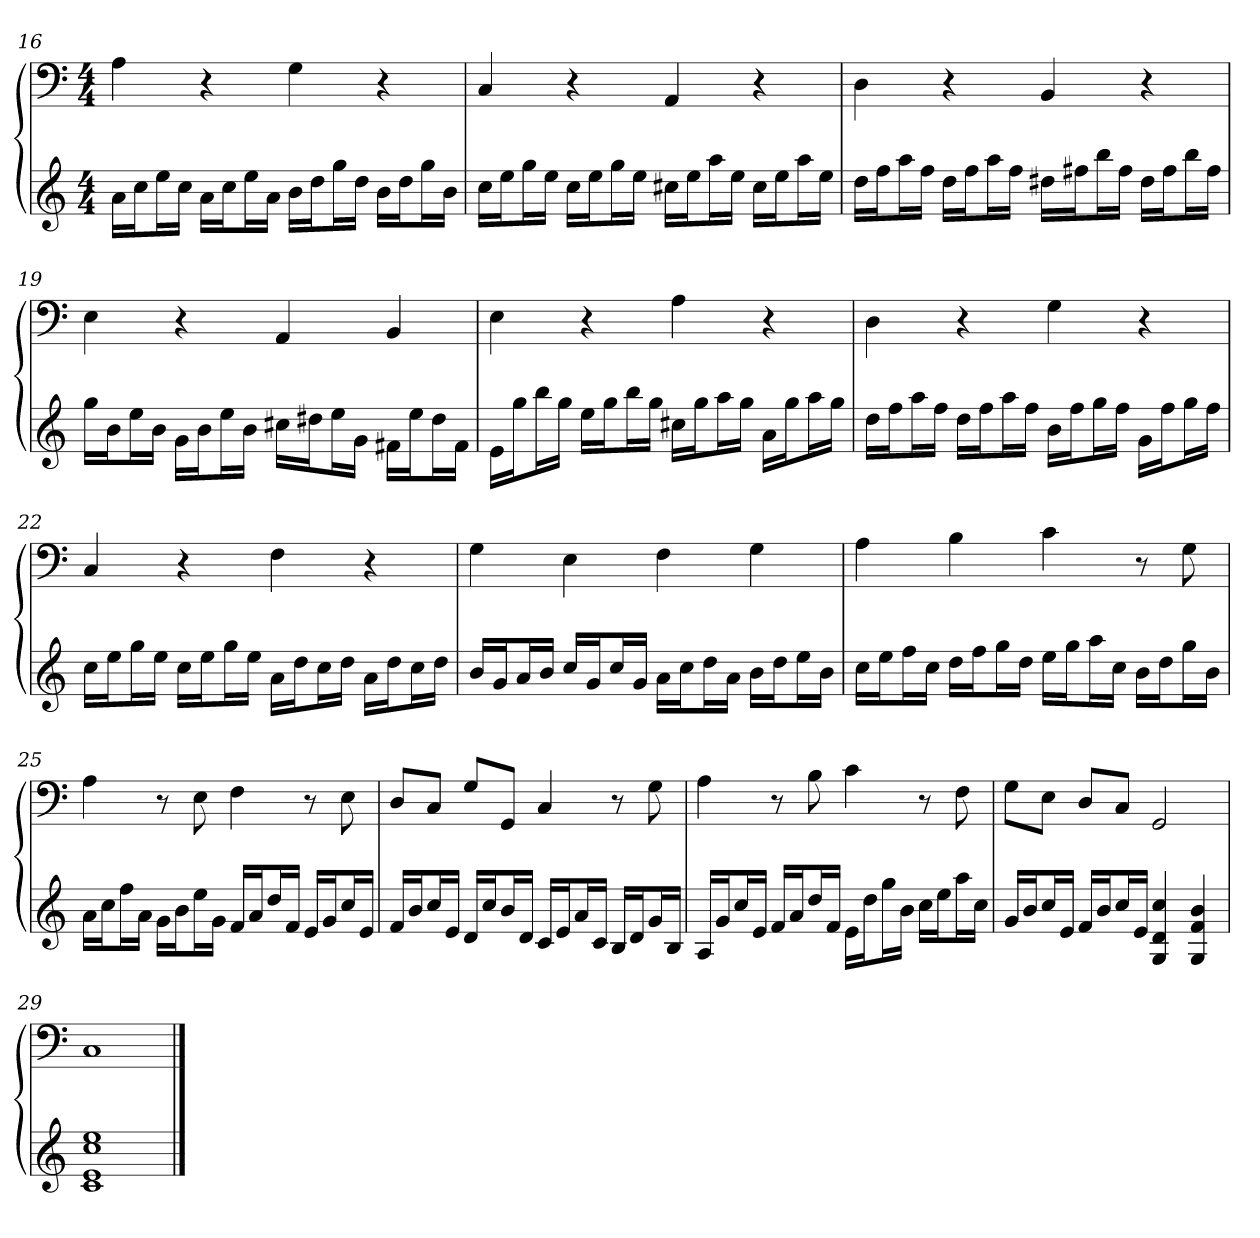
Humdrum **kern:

**kern	**kern
*part1	*part1
*staff2	*staff1
*k[]	*k[]
*C:	*C:
*M4/4	*M4/4
=16	=16
16aLL	4A
16ccJ	.
16eeL	.
16ccJJ	.
16aLL	4r
16ccJ	.
16eeL	.
16aJJ	.
16bLL	4G
16ddJ	.
16ggL	.
16ddJJ	.
16bLL	4r
16ddJ	.
16ggL	.
16bJJ	.
=17	=17
16ccLL	4C
16eeJ	.
16ggL	.
16eeJJ	.
16ccLL	4r
16eeJ	.
16ggL	.
16eeJJ	.
16cc#XLL	4AA
16eeJ	.
16aaL	.
16eeJJ	.
16cc#LL	4r
16eeJ	.
16aaL	.
16eeJJ	.
=18	=18
16ddLL	4D
16ffJ	.
16aaL	.
16ffJJ	.
16ddLL	4r
16ffJ	.
16aaL	.
16ffJJ	.
16dd#XLL	4BB
16ff#XJ	.
16bbL	.
16ff#JJ	.
16dd#LL	4r
16ff#J	.
16bbL	.
16ff#JJ	.
=19	=19
16ggLL	4E
16bJ	.
16eeL	.
16bJJ	.
16gLL	4r
16bJ	.
16eeL	.
16bJJ	.
16cc#XLL	4AA
16dd#XJ	.
16eeL	.
16gJJ	.
16f#XLL	4BB
16eeJ	.
16dd#L	.
16f#JJ	.
=20	=20
16eLL	4E
16ggJ	.
16bbL	.
16ggJJ	.
16eeLL	4r
16ggJ	.
16bbL	.
16ggJJ	.
16cc#XLL	4A
16ggJ	.
16aaL	.
16ggJJ	.
16aLL	4r
16ggJ	.
16aaL	.
16ggJJ	.
=21	=21
16ddLL	4D
16ffJ	.
16aaL	.
16ffJJ	.
16ddLL	4r
16ffJ	.
16aaL	.
16ffJJ	.
16bLL	4G
16ffJ	.
16ggL	.
16ffJJ	.
16gLL	4r
16ffJ	.
16ggL	.
16ffJJ	.
=22	=22
16ccLL	4C
16eeJ	.
16ggL	.
16eeJJ	.
16ccLL	4r
16eeJ	.
16ggL	.
16eeJJ	.
16aLL	4F
16ddJ	.
16ccL	.
16ddJJ	.
16aLL	4r
16ddJ	.
16ccL	.
16ddJJ	.
=23	=23
16bLL	4G
16gJ	.
16aL	.
16bJJ	.
16ccLL	4E
16gJ	.
16ccL	.
16gJJ	.
16aLL	4F
16ccJ	.
16ddL	.
16aJJ	.
16bLL	4G
16ddJ	.
16eeL	.
16bJJ	.
=24	=24
16ccLL	4A
16eeJ	.
16ffL	.
16ccJJ	.
16ddLL	4B
16ffJ	.
16ggL	.
16ddJJ	.
16eeLL	4c
16ggJ	.
16aaL	.
16ccJJ	.
16bLL	8r
16ddJ	.
16ggL	8G
16bJJ	.
=25	=25
16aLL	4A
16ccJ	.
16ffL	.
16aJJ	.
16gLL	8r
16bJ	.
16eeL	8E
16gJJ	.
16fLL	4F
16aJ	.
16ddL	.
16fJJ	.
16eLL	8r
16gJ	.
16ccL	8E
16eJJ	.
=26	=26
16fLL	8DL
16bJ	.
16ccL	8CJ
16eJJ	.
16dLL	8GL
16ccJ	.
16bL	8GGJ
16dJJ	.
16cLL	4C
16eJ	.
16aL	.
16cJJ	.
16BLL	8r
16dJ	.
16gL	8G
16BJJ	.
=27	=27
16ALL	4A
16gJ	.
16ccL	.
16eJJ	.
16fLL	8r
16aJ	.
16ddL	8B
16fJJ	.
16eLL	4c
16ddJ	.
16ggL	.
16bJJ	.
16ccLL	8r
16eeJ	.
16aaL	8F
16ccJJ	.
=28	=28
16gLL	8GL
16bJ	.
16ccL	8EJ
16eJJ	.
16fLL	8DL
16bJ	.
16ccL	8CJ
16eJJ	.
4G 4d 4cc	2GG
4G 4f 4b	.
=29	=29
1c 1e 1cc 1ee	1C
==	==
*-	*-
